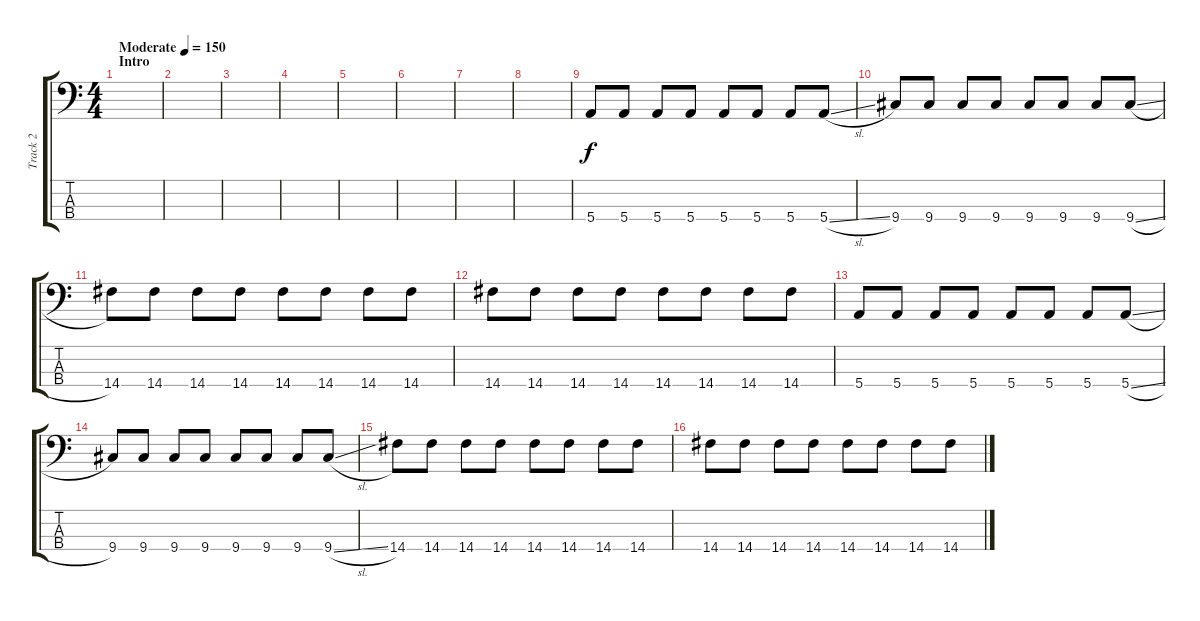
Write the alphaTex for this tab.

\track ("Track 2" "Track 2") {instrument electricbassfinger}
\staff {score tabs}
\tuning (G2 D2 A1 E1) {hide}
\ts (4 4)
\section ("" "Intro")
\tempo (150 "Moderate")
\clef f4
\ks c
|
|
|
|
|
|
|
|
5.4.8 5.4.8 5.4.8 5.4.8 5.4.8 5.4.8 5.4.8 5.4{sl}.8 |
9.4.8 9.4.8 9.4.8 9.4.8 9.4.8 9.4.8 9.4.8 9.4{sl}.8 |
14.4.8 14.4.8 14.4.8 14.4.8 14.4.8 14.4.8 14.4.8 14.4.8 |
14.4.8 14.4.8 14.4.8 14.4.8 14.4.8 14.4.8 14.4.8 14.4.8 |
5.4.8 5.4.8 5.4.8 5.4.8 5.4.8 5.4.8 5.4.8 5.4{sl}.8 |
9.4.8 9.4.8 9.4.8 9.4.8 9.4.8 9.4.8 9.4.8 9.4{sl}.8 |
14.4.8 14.4.8 14.4.8 14.4.8 14.4.8 14.4.8 14.4.8 14.4.8 |
14.4.8 14.4.8 14.4.8 14.4.8 14.4.8 14.4.8 14.4.8 14.4.8
